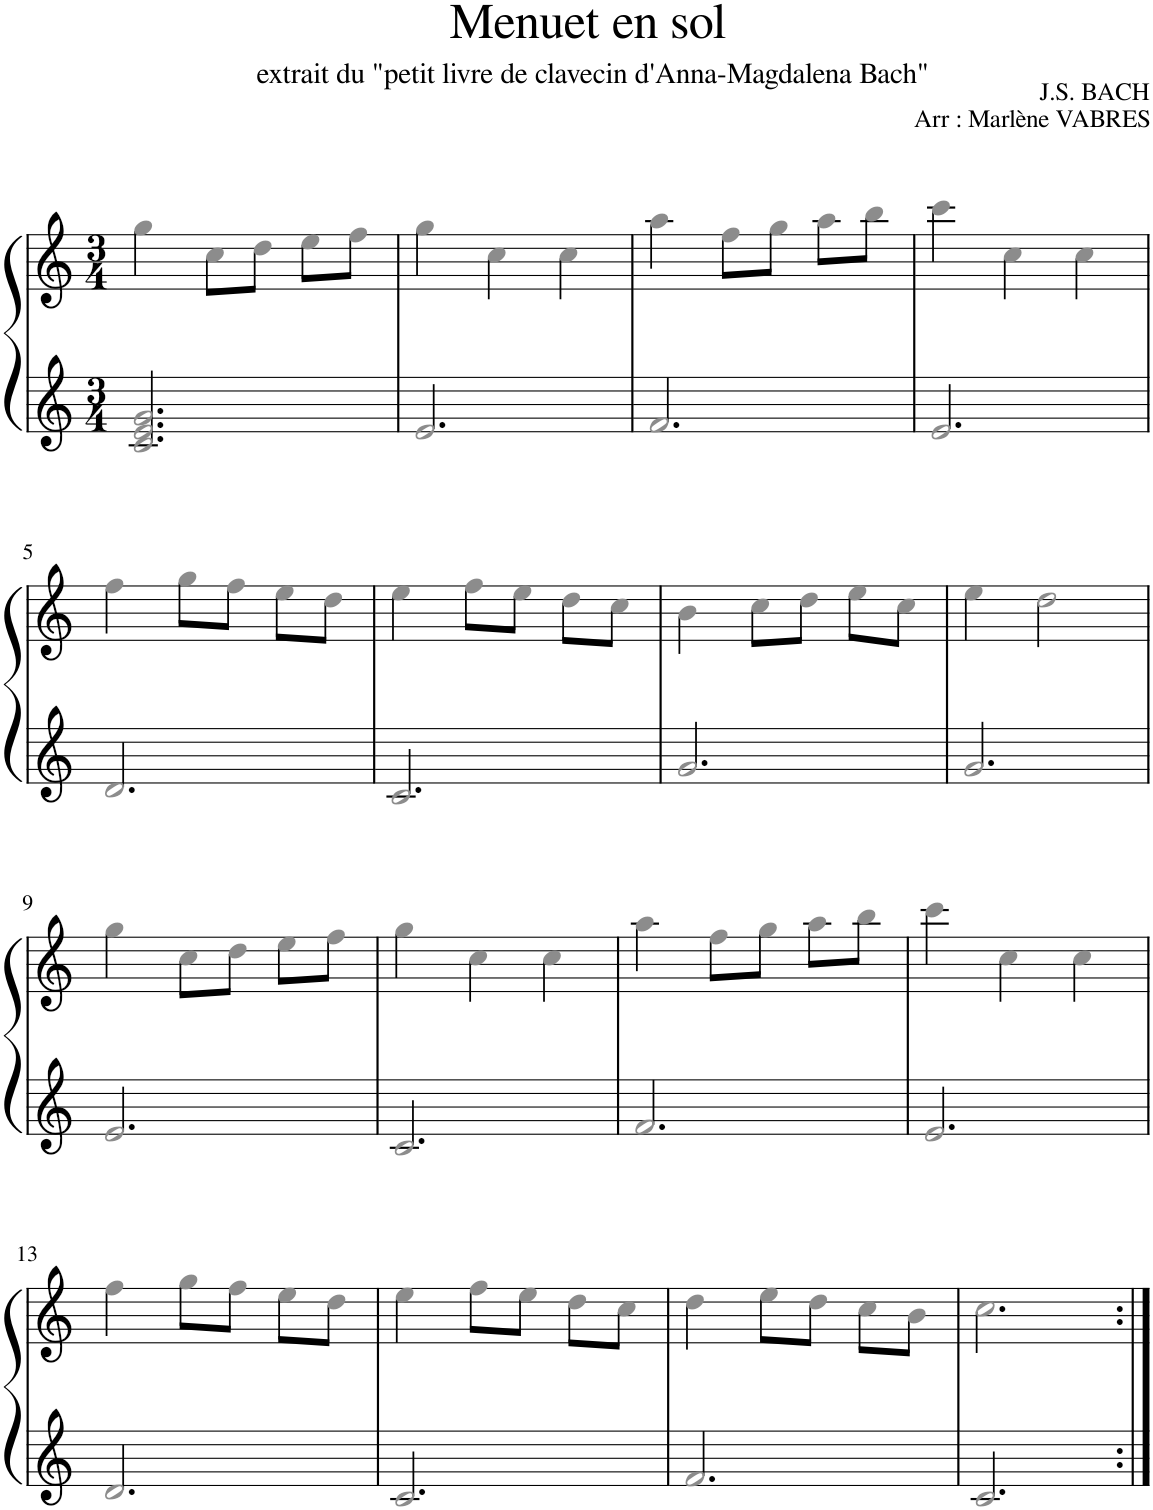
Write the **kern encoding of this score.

**kern	**kern
*part1	*part1
*staff2	*staff1
*I"Piano	*
*I'Pia.	*
*clefG2	*clefG2
*k[]	*k[]
*M3/4	*M3/4
=1	=1
2.ci/ 2.ei/ 2.gi/	4ggi\
.	8cci\L
.	8ddi\J
.	8eei\L
.	8ffi\J
=2	=2
2.ei/	4ggi\
.	4cci\
.	4cci\
=3	=3
2.fi/	4aai\
.	8ffi\L
.	8ggi\J
.	8aai\L
.	8bbi\J
=4	=4
2.ei/	4ccci\
.	4cci\
.	4cci\
!!LO:LB:g=z
=5	=5
2.di/	4ffi\
.	8ggi\L
.	8ffi\J
.	8eei\L
.	8ddi\J
=6	=6
2.ci/	4eei\
.	8ffi\L
.	8eei\J
.	8ddi\L
.	8cci\J
=7	=7
2.gi/	4bi\
.	8cci\L
.	8ddi\J
.	8eei\L
.	8cci\J
=8	=8
2.gi/	4eei\
.	2ddi\
!!LO:LB:g=z
=9	=9
2.ei/	4ggi\
.	8cci\L
.	8ddi\J
.	8eei\L
.	8ffi\J
=10	=10
2.ci/	4ggi\
.	4cci\
.	4cci\
=11	=11
2.fi/	4aai\
.	8ffi\L
.	8ggi\J
.	8aai\L
.	8bbi\J
=12	=12
2.ei/	4ccci\
.	4cci\
.	4cci\
!!LO:LB:g=z
=13	=13
2.di/	4ffi\
.	8ggi\L
.	8ffi\J
.	8eei\L
.	8ddi\J
=14	=14
2.ci/	4eei\
.	8ffi\L
.	8eei\J
.	8ddi\L
.	8cci\J
=15	=15
2.fi/	4ddi\
.	8eei\L
.	8ddi\J
.	8cci\L
.	8bi\J
=16	=16
2.ci/	2.cci\
=:|!	=:|!
*-	*-
